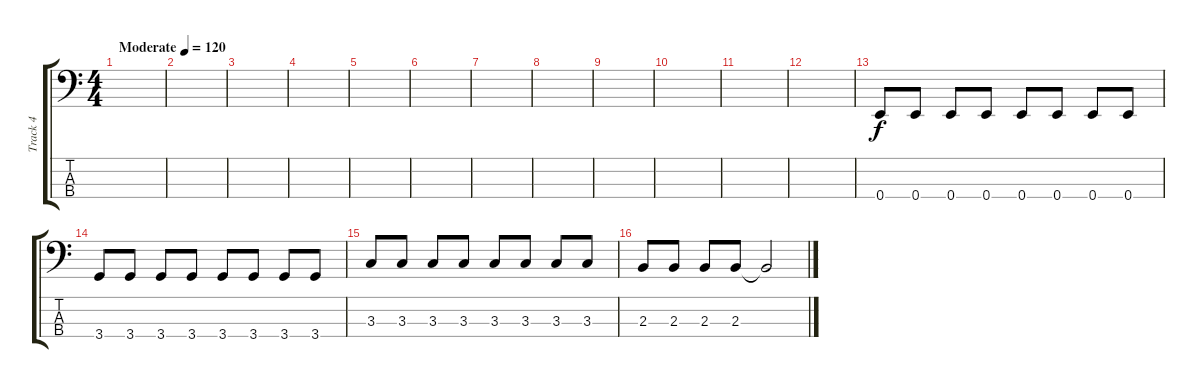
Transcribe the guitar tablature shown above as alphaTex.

\track ("Track 4" "Track 4") {instrument electricbassfinger}
\staff {score tabs}
\tuning (G2 D2 A1 E1) {hide}
\ts (4 4)
\tempo (120 "Moderate")
\clef f4
\ks c
|
|
|
|
|
|
|
|
|
|
|
|
0.4.8 0.4.8 0.4.8 0.4.8 0.4.8 0.4.8 0.4.8 0.4.8 |
3.4.8 3.4.8 3.4.8 3.4.8 3.4.8 3.4.8 3.4.8 3.4.8 |
3.3.8 3.3.8 3.3.8 3.3.8 3.3.8 3.3.8 3.3.8 3.3.8 |
2.3.8 2.3.8 2.3.8 2.3.8 2.3{t}.2{dy f}
